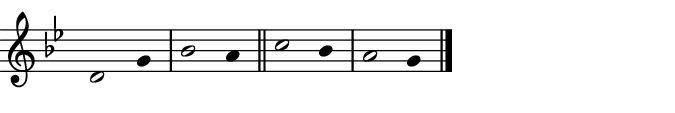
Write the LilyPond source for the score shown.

\version "2.16.2"

% for controlling paper size
#(set! paper-alist (cons '("bulletin" . (cons (* 4.5 in) (* 0.75 in))) paper-alist))


\paper {
  #(set-paper-size "bulletin")
  left-margin = 0\cm
  % almost works, but doesn't print the text??
  %page-breaking = #ly:one-line-breaking
}

\header { 
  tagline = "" 
} 

stemOff = { 
  \override Staff.Stem #'transparent = ##t
  % to fix spacing issues caused by down-stems
  \override Stem #'direction = #UP
}

\layout {
    % left-align the score
    indent = #0
    \context {
        \Staff
        \remove "Time_signature_engraver"
    }
    \context {
        % shorten distance between notes
        \Score
        \override SpacingSpanner
        #'common-shortest-duration = #(ly:make-moment 3 16)
    }
}


\score {
  \new Staff \relative g' {
        \key g \minor
        \cadenzaOn
        \stemOff
        d2 g4 \bar "|" bes2 a4 \bar "||" c2 bes4 \bar "|" a2 g4 \bar "|." 
  }
}
